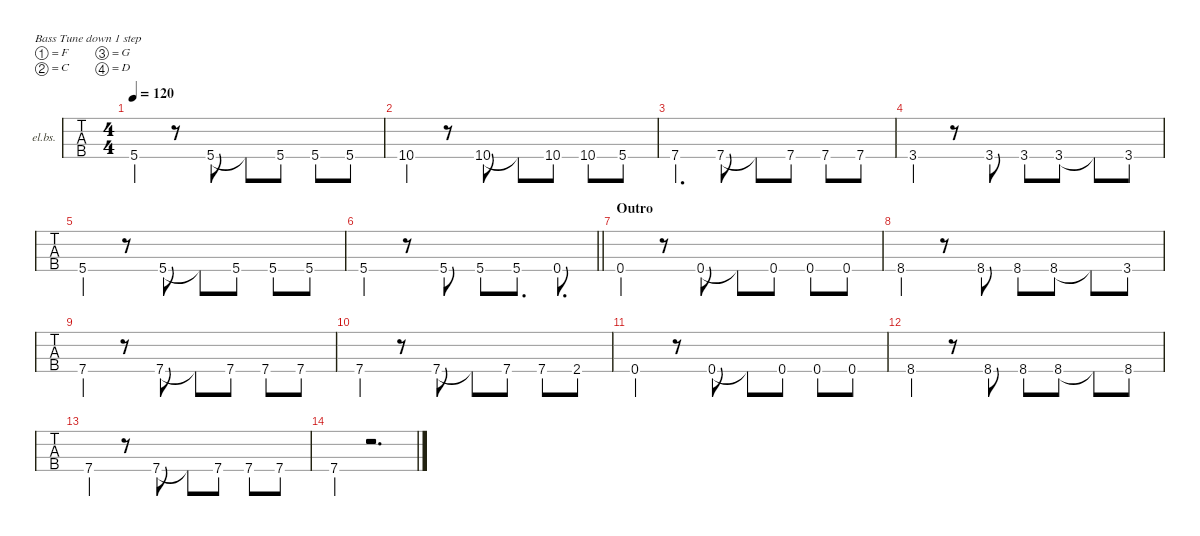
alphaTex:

\defaultSystemsLayout 4
\hideDynamics
\bracketExtendMode nobrackets
\firstSystemTrackNameOrientation horizontal
\track ("El Bass" "el.bs.") {mute instrument electricbassfinger}
\staff {tabs}
\tuning (F2 C2 G1 D1)
\ts (4 4)
\tempo 120
\clef f4
\ks dminor
5.4{acc forcenatural}.4{dy ff} r.8 5.4{acc forcenatural}.8{dy fff} 5.4{t acc forcenatural}.8 5.4{acc forcenatural}.8{dy f} 5.4{acc forcenatural}.8{dy mf} 5.4{acc forcenatural}.8 |
10.4{acc forcenatural}.4{dy fff} r.8 10.4{acc forcenatural}.8{dy ff} 10.4{t acc forcenatural}.8 10.4{acc forcenatural}.8{dy mf} 10.4{acc forcenatural}.8{dy f} 5.4{acc forcenatural}.8{dy fff} |
7.4{acc forcenatural}.4{d} 7.4{acc forcenatural}.8{dy ff} 7.4{t acc forcenatural}.8 7.4{acc forcenatural}.8{dy f} 7.4{acc forcenatural}.8{dy mp} 7.4{acc forcenatural}.8{dy mf} |
3.4{acc forcenatural}.4{dy fff} r.8 3.4{acc forcenatural}.8 3.4{acc forcenatural}.8{dy f} 3.4{acc forcenatural}.8 3.4{t acc forcenatural}.8 3.4{acc forcenatural}.8{dy mf} |
5.4{acc forcenatural}.4{dy fff} r.8 5.4{acc forcenatural}.8 5.4{t acc forcenatural}.8 5.4{acc forcenatural}.8{dy mf} 5.4{acc forcenatural}.8{dy mp} 5.4{acc forcenatural}.8{dy mf} |
\barLineRight lightlight
5.4{acc forcenatural}.4{dy f} r.8 5.4{acc forcenatural}.8{dy ff} 5.4{acc forcenatural}.8{dy f} 5.4{acc forcenatural}.8{d dy ff} 0.4{acc forcenatural}.8{d} |
\section ("" "Outro")
0.4{acc forcenatural}.4{dy fff} r.8 0.4{acc forcenatural}.8 0.4{t acc forcenatural}.8 0.4{acc forcenatural}.8{dy mf} 0.4{acc forcenatural}.8{dy mp} 0.4{acc forcenatural}.8{dy mf} |
8.4{acc b}.4{dy fff} r.8 8.4{acc b}.8{dy f} 8.4{acc b}.8 8.4{acc b}.8 8.4{t acc b}.8 3.4{acc forcenatural}.8{dy ff} |
7.4{acc forcenatural}.4{dy fff} r.8 7.4{acc forcenatural}.8 7.4{t acc forcenatural}.8 7.4{acc forcenatural}.8{dy f} 7.4{acc forcenatural}.8{dy mf} 7.4{acc forcenatural}.8 |
7.4{acc forcenatural}.4{dy f} r.8 7.4{acc forcenatural}.8{dy ff} 7.4{t acc forcenatural}.8 7.4{acc forcenatural}.8{dy mf} 7.4{acc forcenatural}.8{dy f} 2.4{acc forcenatural}.8{dy fff} |
0.4{acc forcenatural}.4 r.8 0.4{acc forcenatural}.8{dy ff} 0.4{t acc forcenatural}.8 0.4{acc forcenatural}.8{dy f} 0.4{acc forcenatural}.8{dy mp} 0.4{acc forcenatural}.8{dy mf} |
8.4{acc b}.4{dy fff} r.8 8.4{acc b}.8 8.4{acc b}.8{dy f} 8.4{acc b}.8 8.4{t acc b}.8 8.4{acc b}.8{dy mf} |
7.4{acc forcenatural}.4{dy fff} r.8 7.4{acc forcenatural}.8 7.4{t acc forcenatural}.8 7.4{acc forcenatural}.8{dy mf} 7.4{acc forcenatural}.8{dy mp} 7.4{acc forcenatural}.8{dy mf} |
7.4{acc forcenatural}.4{dy f} r.2{d}
